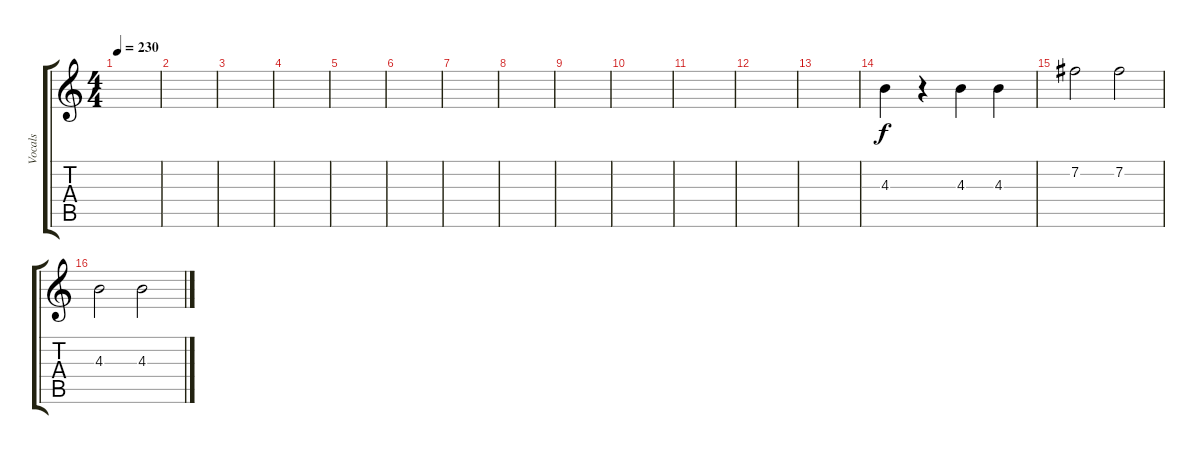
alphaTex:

\track ("Vocals" "Vocals") {instrument overdrivenguitar}
\staff {score tabs}
\tuning (E4 B3 G3 D3 A2 E2) {hide}
\ts (4 4)
\tempo 230
\clef g2
\ks c
|
|
|
|
|
|
|
|
|
|
|
|
|
4.3.4 r.4 4.3.4 4.3.4 |
7.2.2 7.2.2 |
4.3.2 4.3.2
